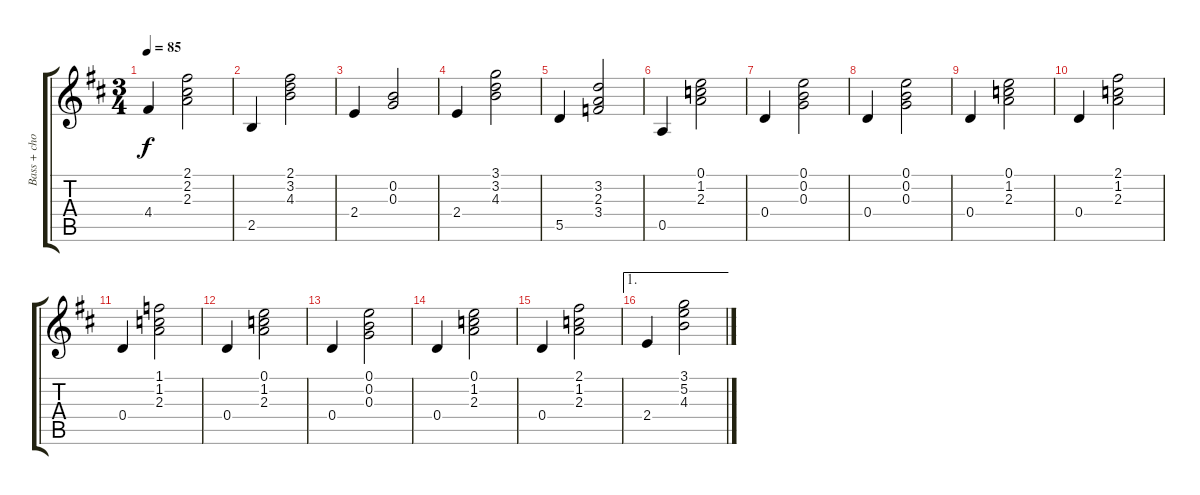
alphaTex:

\track ("Bass + chords" "Bass + cho") {instrument acousticguitarnylon}
\staff {score tabs}
\tuning (E4 B3 G3 D3 A2 E2) {hide}
\ts (3 4)
\tempo 85
\clef g2
\ks d
4.4.4{dy f} (2.1 2.2 2.3).2 |
2.5.4 (2.1 3.2 4.3).2 |
2.4.4 (0.2 0.3).2 |
2.4.4 (3.1 3.2 4.3).2 |
5.5.4 (3.2 2.3 3.4).2 |
0.5.4 (0.1 1.2 2.3).2 |
0.4.4 (0.1 0.2 0.3).2 |
0.4.4 (0.1 0.2 0.3).2 |
0.4.4 (0.1 1.2 2.3).2 |
0.4.4 (2.1 1.2 2.3).2 |
0.4.4 (1.1 1.2 2.3).2 |
0.4.4 (0.1 1.2 2.3).2 |
0.4.4 (0.1 0.2 0.3).2 |
0.4.4 (0.1 1.2 2.3).2 |
0.4.4 (2.1 1.2 2.3).2 |
\ae 1
2.4.4 (3.1 5.2 4.3).2
